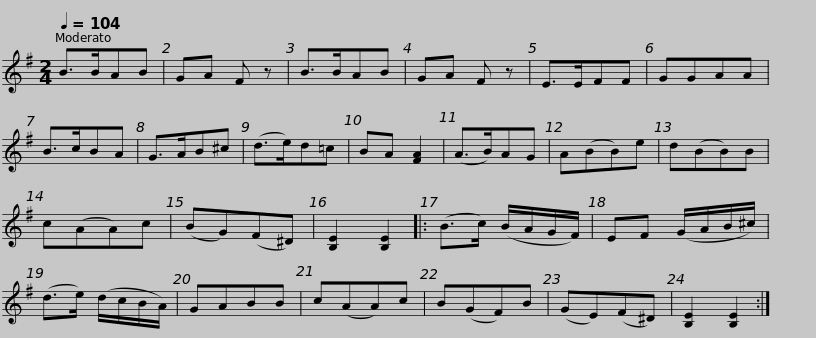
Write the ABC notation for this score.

X:1
L:1/8
Q:1/4=104
M:2/4
I:linebreak $
K:Emin
V:1 treble
V:1
 B>BAB | GA F z | B>BAB | GA F z | E>EFF | %5
 GGAA | B>cBA | G>AB^c | (d>e)d=c | BA [FA]2 |$ %10
 (A>B)AG | A(BB)e | d(BB)B | c(AA)c | (BG)(F^D) | %15
 [B,E]2 [B,E]2 |: (B>c) (B/A/G/F/) | EF (G/A/B/^c/) | (d>e) (d/c/B/A/) |$ GABB | %20
 c(AA)c | B(GF)B | (GE)(F^D) | [B,E]2 [B,E]2 :| %24
